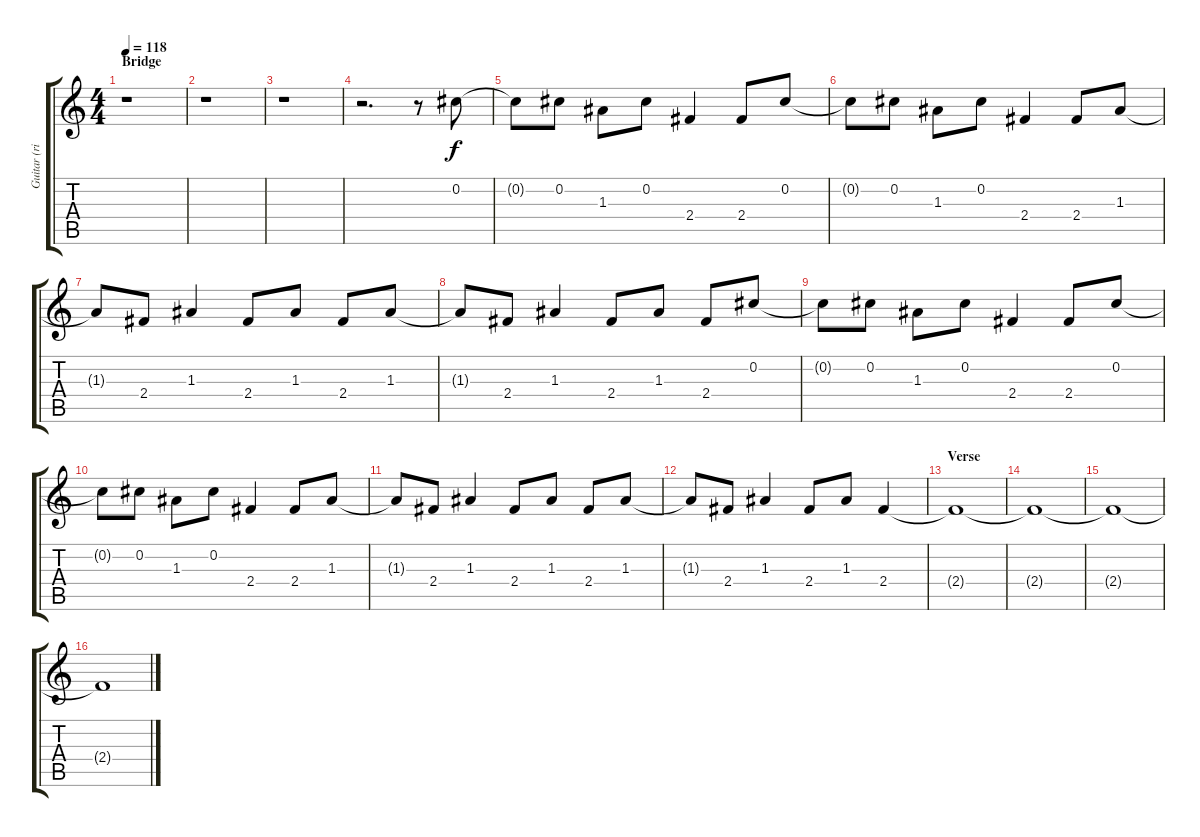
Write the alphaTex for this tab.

\track ("Guitar (right)" "Guitar (ri") {instrument distortionguitar}
\staff {score tabs}
\tuning (Gb4 Db4 A3 E3 B2 Gb2) {hide}
\ts (4 4)
\section ("" "Bridge")
\tempo 118
\clef g2
\ks c
r.1{dy f} |
r.1 |
r.1 |
r.2{d} r.8 0.2.8 |
0.2{t}.8 0.2.8 1.3.8 0.2.8 2.4.4 2.4.8 0.2.8 |
0.2{t}.8 0.2.8 1.3.8 0.2.8 2.4.4 2.4.8 1.3.8 |
1.3{t}.8 2.4.8 1.3.4 2.4.8 1.3.8 2.4.8 1.3.8 |
1.3{t}.8 2.4.8 1.3.4 2.4.8 1.3.8 2.4.8 0.2.8 |
0.2{t}.8 0.2.8 1.3.8 0.2.8 2.4.4 2.4.8 0.2.8 |
0.2{t}.8 0.2.8 1.3.8 0.2.8 2.4.4 2.4.8 1.3.8 |
1.3{t}.8 2.4.8 1.3.4 2.4.8 1.3.8 2.4.8 1.3.8 |
1.3{t}.8 2.4.8 1.3.4 2.4.8 1.3.8 2.4.4 |
\section ("" "Verse")
2.4{t}.1{volume 0} |
2.4{t}.1 |
2.4{t}.1 |
2.4{t}.1
